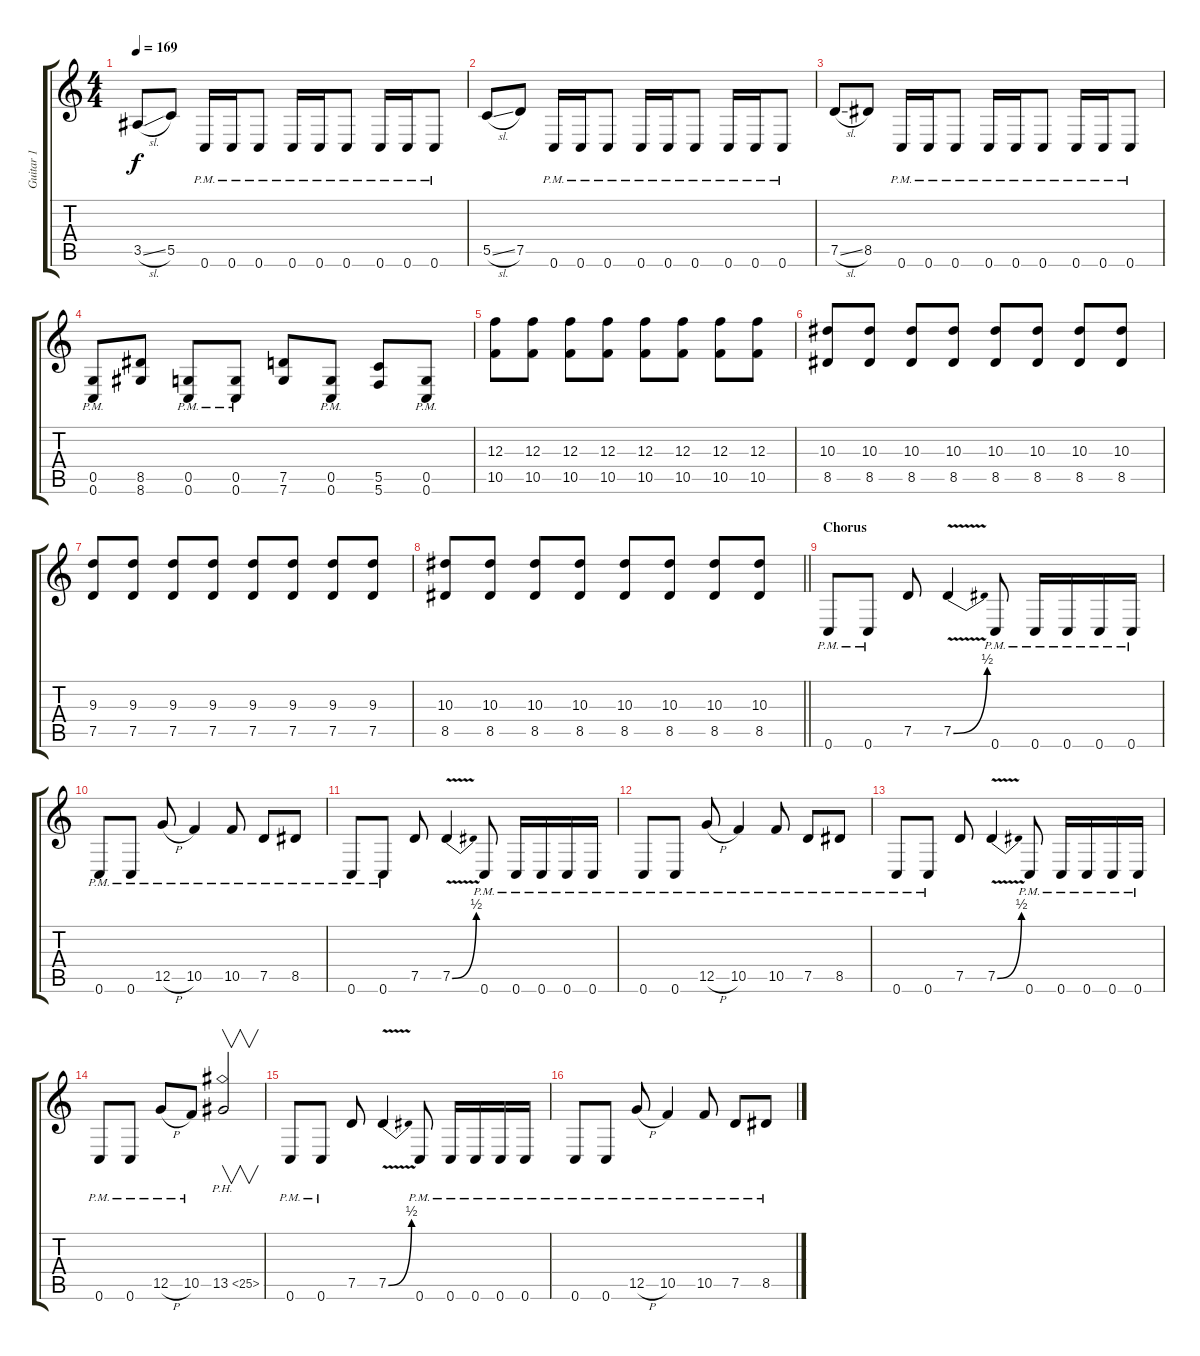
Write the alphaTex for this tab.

\track ("Guitar 1" "Guitar 1") {instrument distortionguitar}
\staff {score tabs}
\tuning (D4 A3 F3 C3 G2 C2) {hide}
\ts (4 4)
\tempo 169
\clef g2
\ks c
3.5{sl}.8{dy f} 5.5.8 0.6{pm}.16 0.6{pm}.16 0.6{pm}.8 0.6{pm}.16 0.6{pm}.16 0.6{pm}.8 0.6{pm}.16 0.6{pm}.16 0.6{pm}.8 |
5.5{sl}.8 7.5.8 0.6{pm}.16 0.6{pm}.16 0.6{pm}.8 0.6{pm}.16 0.6{pm}.16 0.6{pm}.8 0.6{pm}.16 0.6{pm}.16 0.6{pm}.8 |
7.5{sl}.8 8.5.8 0.6{pm}.16 0.6{pm}.16 0.6{pm}.8 0.6{pm}.16 0.6{pm}.16 0.6{pm}.8 0.6{pm}.16 0.6{pm}.16 0.6{pm}.8 |
(0.5{pm} 0.6{pm}).8 (8.5 8.6).8 (0.5{pm} 0.6{pm}).8 (0.5{pm} 0.6{pm}).8 (7.5 7.6).8 (0.5{pm} 0.6{pm}).8 (5.5 5.6).8 (0.5{pm} 0.6{pm}).8 |
(12.3 10.5).8 (12.3 10.5).8 (12.3 10.5).8 (12.3 10.5).8 (12.3 10.5).8 (12.3 10.5).8 (12.3 10.5).8 (12.3 10.5).8 |
(10.3 8.5).8 (10.3 8.5).8 (10.3 8.5).8 (10.3 8.5).8 (10.3 8.5).8 (10.3 8.5).8 (10.3 8.5).8 (10.3 8.5).8 |
(9.3 7.5).8 (9.3 7.5).8 (9.3 7.5).8 (9.3 7.5).8 (9.3 7.5).8 (9.3 7.5).8 (9.3 7.5).8 (9.3 7.5).8 |
\barLineRight lightlight
(10.3 8.5).8 (10.3 8.5).8 (10.3 8.5).8 (10.3 8.5).8 (10.3 8.5).8 (10.3 8.5).8 (10.3 8.5).8 (10.3 8.5).8 |
\section ("" "Chorus")
0.6{pm}.8 0.6{pm}.8 7.5.8 7.5{be (bend 0 0 60 2) v}.4 0.6{pm}.8 0.6{pm}.16 0.6{pm}.16 0.6{pm}.16 0.6{pm}.16 |
0.6{pm}.8 0.6{pm}.8 12.5{h pm}.8 10.5{pm}.4 10.5{pm}.8 7.5{pm}.8 8.5{pm}.8 |
0.6{pm}.8 0.6{pm}.8 7.5.8 7.5{be (bend 0 0 60 2) v}.4 0.6{pm}.8 0.6{pm}.16 0.6{pm}.16 0.6{pm}.16 0.6{pm}.16 |
0.6{pm}.8 0.6{pm}.8 12.5{h pm}.8 10.5{pm}.4 10.5{pm}.8 7.5{pm}.8 8.5{pm}.8 |
0.6{pm}.8 0.6{pm}.8 7.5.8 7.5{be (bend 0 0 60 2) v}.4 0.6{pm}.8 0.6{pm}.16 0.6{pm}.16 0.6{pm}.16 0.6{pm}.16 |
0.6{pm}.8 0.6{pm}.8 12.5{h pm}.8 10.5{pm}.8 13.5{ph 12}.2{v} |
0.6{pm}.8 0.6{pm}.8 7.5.8 7.5{be (bend 0 0 60 2) v}.4 0.6{pm}.8 0.6{pm}.16 0.6{pm}.16 0.6{pm}.16 0.6{pm}.16 |
0.6{pm}.8 0.6{pm}.8 12.5{h pm}.8 10.5{pm}.4 10.5{pm}.8 7.5{pm}.8 8.5{pm}.8
